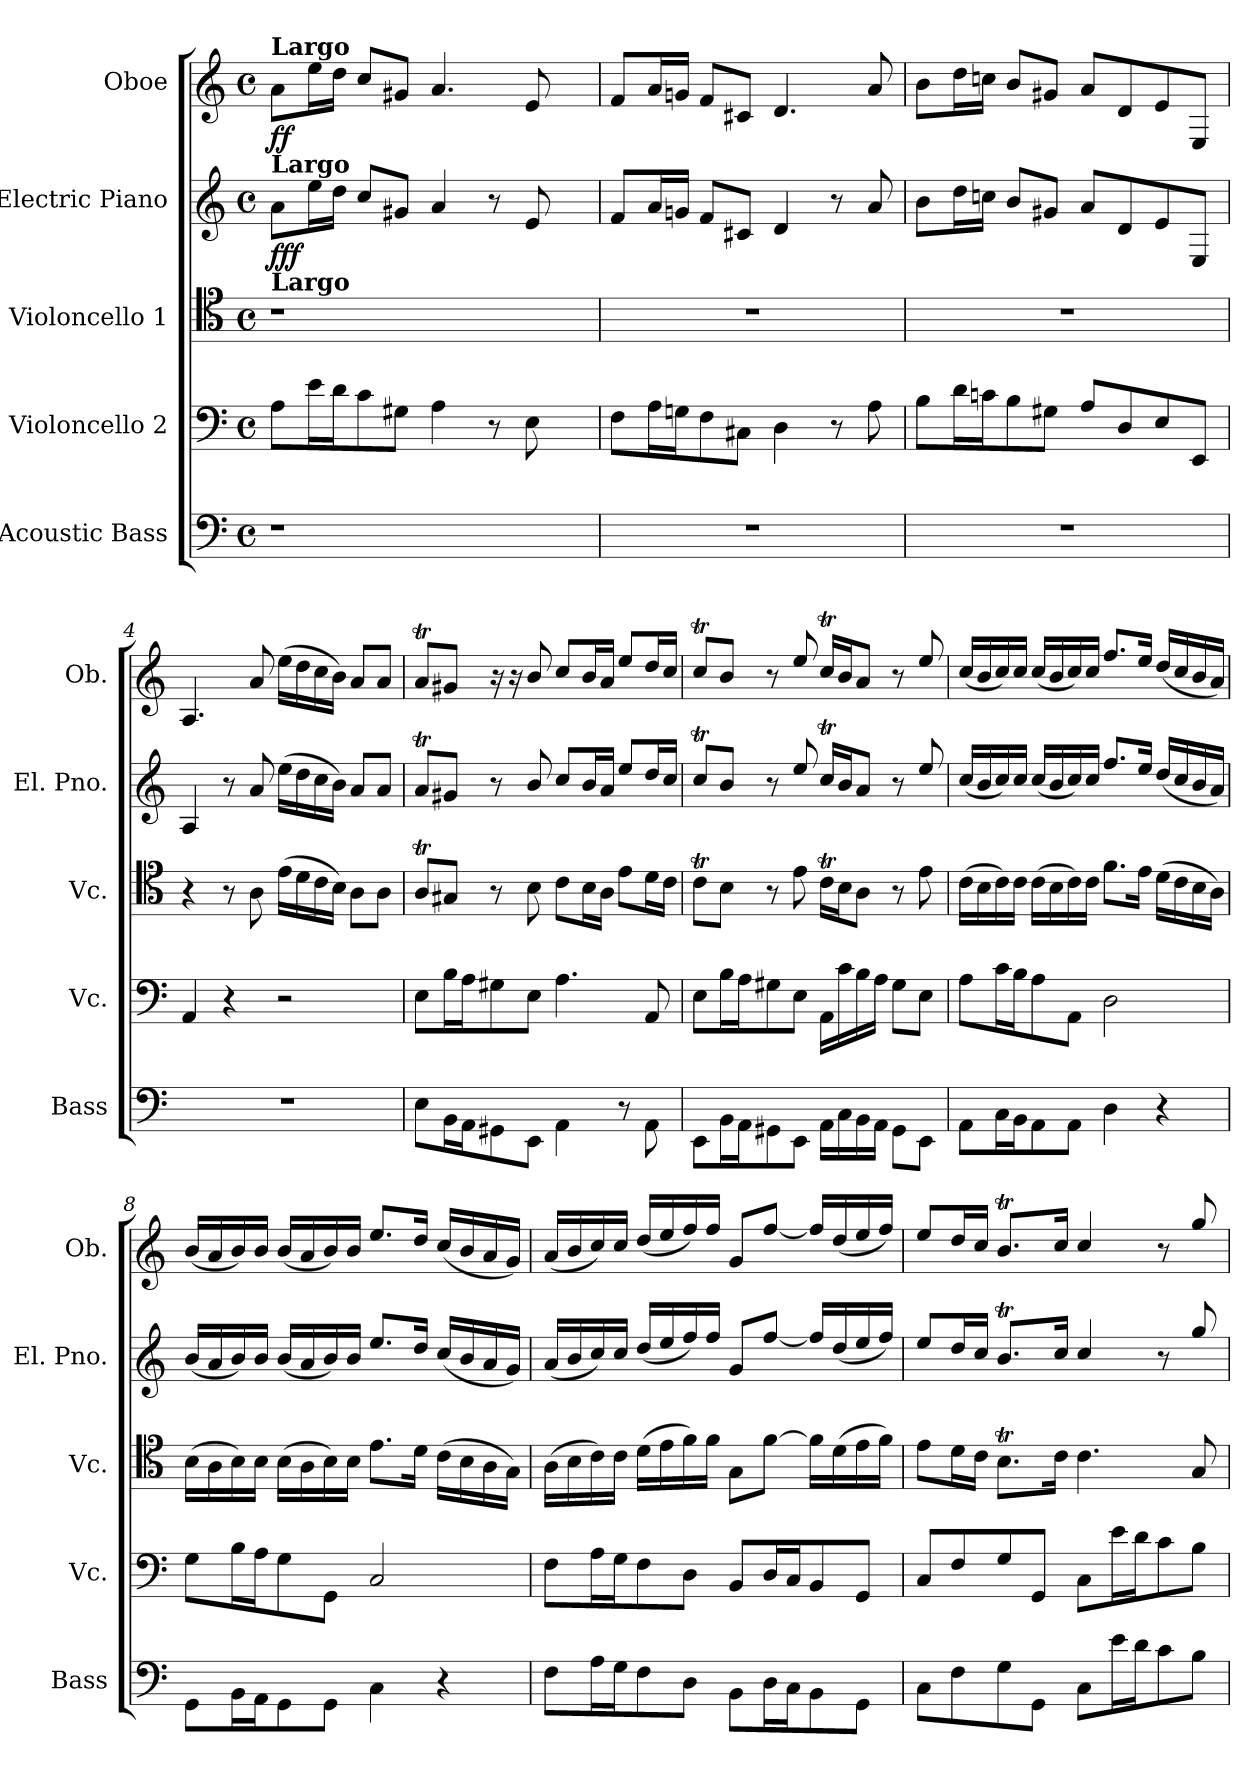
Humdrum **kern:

**kern	**kern	**kern	**kern	**dynam	**kern	**dynam
*part5	*part4	*part3	*part2	*part2	*part1	*part1
*staff5	*staff4	*staff3	*staff2	*staff2	*staff1	*staff1
*I"Acoustic Bass	*I"Violoncello 2	*I"Violoncello 1	*I"Electric Piano	*	*I"Oboe	*
*I'Bass	*I'Vc.	*I'Vc.	*I'El. Pno.	*	*I'Ob.	*
*clefF4	*clefF4	*clefC4	*clefG2	*	*clefG2	*
*ITrd7c12	*	*	*	*	*	*
*k[]	*k[]	*k[]	*k[]	*	*k[]	*
*M4/4	*M4/4	*M4/4	*M4/4	*	*M4/4	*
*met(c)	*met(c)	*met(c)	*met(c)	*	*met(c)	*
*MM50	*MM50	*MM50	*MM50	*	*MM50	*
=1	=1	=1	=1	=1	=1	=1
!	!	!	!	!	!LO:TX:a:B:t=Largo	!
!	!	!	!LO:TX:a:B:t=Largo	!	!	!
!	!	!LO:TX:a:B:t=Largo	!	!	!	!
!	!	!	!	!LO:DY:b	!	!LO:DY:b
1r	8A\L	1r	8a\L	fff	8a\L	ff
.	16e\L	.	16ee\L	.	16ee\L	.
.	16d\J	.	16dd\JJ	.	16dd\JJ	.
.	8c\	.	8cc/L	.	8cc/L	.
.	8G#X\J	.	8g#X/J	.	8g#X/J	.
.	4A\	.	4a/	.	4.a/	.
.	8r	.	8r	.	.	.
.	8E\	.	8e/	.	8e/	.
8ryy	8ryy	8ryy	8ryy	.	8ryy	.
=2	=2	=2	=2	=2	=2	=2
1r	8F\L	1r	8f/L	.	8f/L	.
.	16A\L	.	16a/L	.	16a/L	.
.	16Gn\J	.	16gn/JJ	.	16gn/JJ	.
.	8F\	.	8f/L	.	8f/L	.
.	8C#X\J	.	8c#X/J	.	8c#X/J	.
.	4D\	.	4d/	.	4.d/	.
.	8r	.	8r	.	.	.
.	8A\	.	8a/	.	8a/	.
=3	=3	=3	=3	=3	=3	=3
1r	8B\L	1r	8b\L	.	8b\L	.
.	16d\L	.	16dd\L	.	16dd\L	.
.	16cn\J	.	16ccn\JJ	.	16ccn\JJ	.
.	8B\	.	8b/L	.	8b/L	.
.	8G#X\J	.	8g#X/J	.	8g#X/J	.
.	8A/L	.	8a/L	.	8a/L	.
.	8D/	.	8d/	.	8d/	.
.	8E/	.	8e/	.	8e/	.
.	8EE/J	.	8E/J	.	8E/J	.
!!LO:LB:g=z
=4	=4	=4	=4	=4	=4	=4
1r	4AA/	4r	4A/	.	4.A/	.
.	4r	8r	8r	.	.	.
.	.	8A\	8a/	.	8a/	.
.	2r	(>16e\LL	(>16ee\LL	.	(>16ee\LL	.
.	.	16d\	16dd\	.	16dd\	.
.	.	16c\	16cc\	.	16cc\	.
.	.	16B\JJ)	16b\JJ)	.	16b\JJ)	.
.	.	8A\L	8a/L	.	8a/L	.
.	.	8A\J	8a/J	.	8a/J	.
=5	=5	=5	=5	=5	=5	=5
8EE\L	8E\L	8AT/L	8aT/L	.	8aT/L	.
16BBB\L	16B\L	8G#X/J	8g#X/J	.	8g#X/J	.
16AAA\J	16A\J	.	.	.	.	.
8GGG#X\	8G#X\	8r	8r	.	16r	.
.	.	.	.	.	16r	.
8EEE\J	8E\J	8B\	8b/	.	8b/	.
4AAA\	4.A\	8c\L	8cc/L	.	8cc/L	.
.	.	16B\L	16b/L	.	16b/L	.
.	.	16A\JJ	16a/JJ	.	16a/JJ	.
8r	.	8e\L	8ee/L	.	8ee/L	.
8AAA\	8AA/	16d\L	16dd/L	.	16dd/L	.
.	.	16c\JJ	16cc/JJ	.	16cc/JJ	.
=6	=6	=6	=6	=6	=6	=6
8EEE\L	8E\L	8cT\L	8ccT/L	.	8ccT/L	.
16BBB\L	16B\L	8B\J	8b/J	.	8b/J	.
16AAA\J	16A\J	.	.	.	.	.
8GGG#X\	8G#X\	8r	8r	.	8r	.
8EEE\J	8E\J	8e\	8ee/	.	8ee/	.
16AAA\LL	16AA\LL	16cT\LL	16ccT/LL	.	16ccT/LL	.
16CC\	16c\	16B\J	16b/J	.	16b/J	.
16BBB\	16B\	8A\J	8a/J	.	8a/J	.
16AAA\JJ	16A\JJ	.	.	.	.	.
8GGG#\L	8G#\L	8r	8r	.	8r	.
8EEE\J	8E\J	8e\	8ee/	.	8ee/	.
!!LO:PB:g=z
=7	=7	=7	=7	=7	=7	=7
8AAA\L	8A\L	(>16c\LL	(<16cc/LL	.	(<16cc/LL	.
.	.	16B\	16b/	.	16b/	.
16CC\L	16c\L	16c\)	16cc/)	.	16cc/)	.
16BBB\J	16B\J	16c\JJ	16cc/JJ	.	16cc/JJ	.
8AAA\	8A\	(>16c\LL	(<16cc/LL	.	(<16cc/LL	.
.	.	16B\	16b/	.	16b/	.
8AAA\J	8AA\J	16c\)	16cc/)	.	16cc/)	.
.	.	16c\JJ	16cc/JJ	.	16cc/JJ	.
4DD\	2D\	8.f\L	8.ff/L	.	8.ff/L	.
.	.	16e\Jk	16ee/Jk	.	16ee/Jk	.
4r	.	(>16d\LL	(<16dd/LL	.	(<16dd/LL	.
.	.	16c\	16cc/	.	16cc/	.
.	.	16B\	16b/	.	16b/	.
.	.	16A\JJ)	16a/JJ)	.	16a/JJ)	.
=8	=8	=8	=8	=8	=8	=8
8GGG\L	8G\L	(>16B\LL	(<16b/LL	.	(<16b/LL	.
.	.	16A\	16a/	.	16a/	.
16BBB\L	16B\L	16B\)	16b/)	.	16b/)	.
16AAA\J	16A\J	16B\JJ	16b/JJ	.	16b/JJ	.
8GGG\	8G\	(>16B\LL	(<16b/LL	.	(<16b/LL	.
.	.	16A\	16a/	.	16a/	.
8GGG\J	8GG\J	16B\)	16b/)	.	16b/)	.
.	.	16B\JJ	16b/JJ	.	16b/JJ	.
4CC\	2C/	8.e\L	8.ee/L	.	8.ee/L	.
.	.	16d\Jk	16dd/Jk	.	16dd/Jk	.
4r	.	(>16c\LL	(<16cc/LL	.	(<16cc/LL	.
.	.	16B\	16b/	.	16b/	.
.	.	16A\	16a/	.	16a/	.
.	.	16G\JJ)	16g/JJ)	.	16g/JJ)	.
=9	=9	=9	=9	=9	=9	=9
8FF\L	8F\L	(>16A\LL	(<16a/LL	.	(<16a/LL	.
.	.	16B\	16b/	.	16b/	.
16AA\L	16A\L	16c\)	16cc/)	.	16cc/)	.
16GG\J	16G\J	16c\JJ	16cc/JJ	.	16cc/JJ	.
8FF\	8F\	(>16d\LL	(<16dd/LL	.	(<16dd/LL	.
.	.	16e\	16ee/	.	16ee/	.
8DD\J	8D\J	16f\)	16ff/)	.	16ff/)	.
.	.	16f\JJ	16ff/JJ	.	16ff/JJ	.
8BBB\L	8BB/L	8G\L	8g/L	.	8g/L	.
16DD\L	16D/L	[8f\J	[8ff/J	.	[8ff/J	.
16CC\J	16C/J	.	.	.	.	.
8BBB\	8BB/	16f\LL]	16ff/LL]	.	16ff/LL]	.
.	.	(>16d\	(<16dd/	.	(<16dd/	.
8GGG\J	8GG/J	16e\	16ee/	.	16ee/	.
.	.	16f\JJ)	16ff/JJ)	.	16ff/JJ)	.
!!LO:LB:g=z
=10	=10	=10	=10	=10	=10	=10
8CC\L	8C/L	8e\L	8ee/L	.	8ee/L	.
8FF\	8F/	16d\L	16dd/L	.	16dd/L	.
.	.	16c\JJ	16cc/JJ	.	16cc/JJ	.
8GG\	8G/	8.Bt\L	8.bt/L	.	8.bt/L	.
8GGG\J	8GG/J	.	.	.	.	.
.	.	16c\Jk	16cc/Jk	.	16cc/Jk	.
8CC\L	8C\L	4.c\	4cc/	.	4cc/	.
16E\L	16e\L	.	.	.	.	.
16D\J	16d\J	.	.	.	.	.
8C\	8c\	.	8r	.	8r	.
8BB\J	8B\J	8G/	8gg/	.	8gg/	.
=	=	=	=	=	=	=
*-	*-	*-	*-	*-	*-	*-
